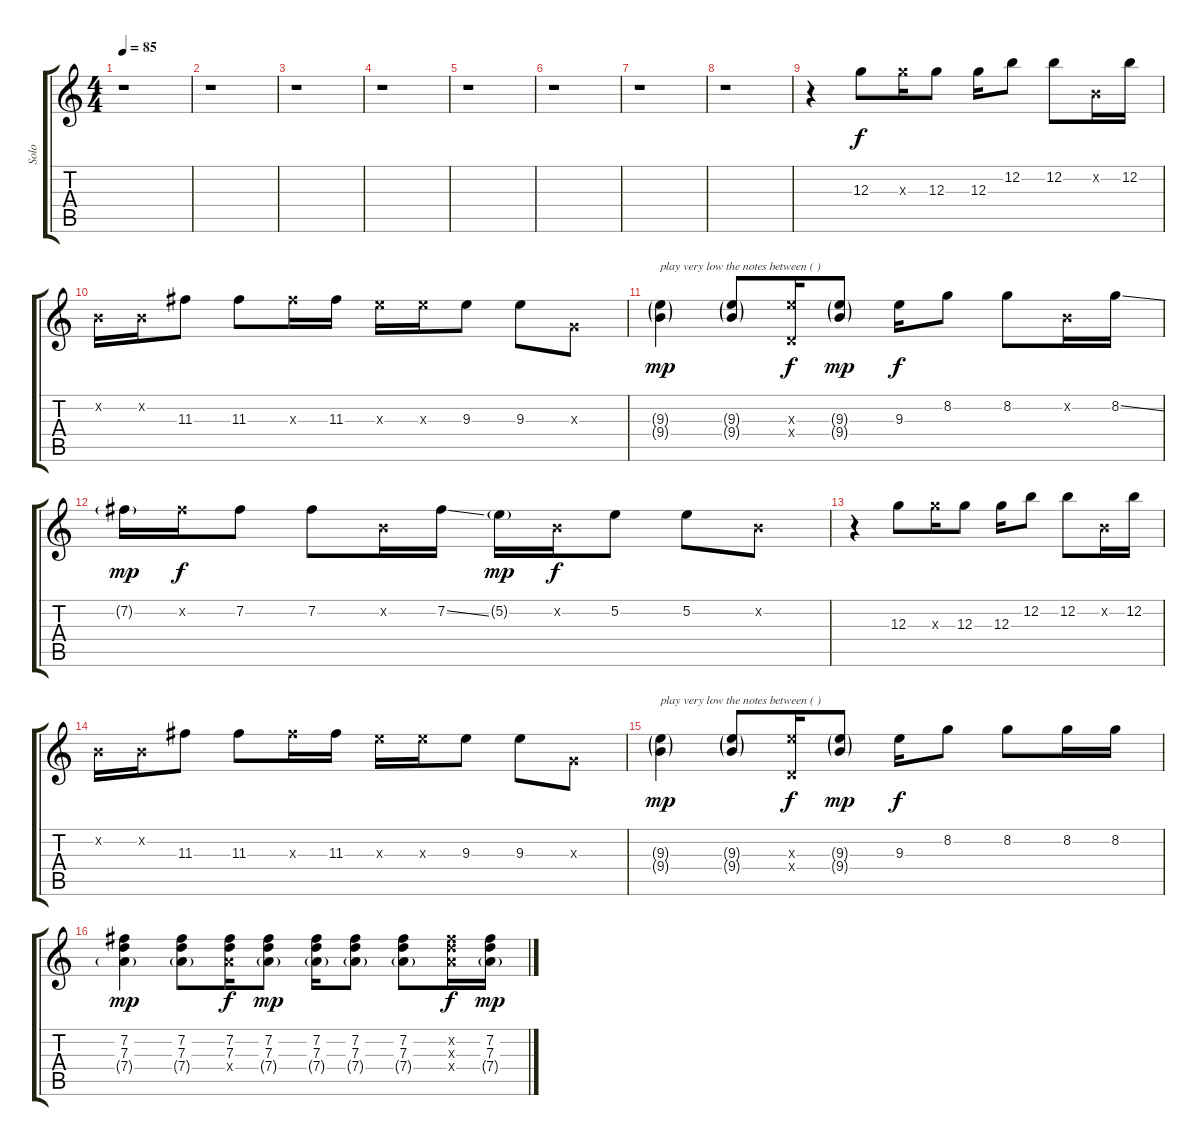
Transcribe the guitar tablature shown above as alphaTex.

\track ("Solo" "Solo") {instrument distortionguitar}
\staff {score tabs}
\tuning (E4 B3 G3 D3 A2 E2) {hide}
\ts (4 4)
\tempo 85
\clef g2
\ks c
r.1{dy f} |
r.1 |
r.1 |
r.1 |
r.1 |
r.1 |
r.1 |
r.1 |
r.4{volume 4} 12.3.8 12.3{x}.16 12.3.8 12.3.16 12.2.8 12.2.8 0.2{x}.16 12.2.16 |
0.2{x}.16 0.2{x}.16 11.3.8 11.3.8 11.3{x}.16 11.3.16 9.3{x}.16 9.3{x}.16 9.3.8 9.3.8 0.3{x}.8 |
(9.3{g} 9.4{g}).4{txt "play very low the notes between ( )" dy mp} (9.3{g} 9.4{g}).8 (9.3{x} 0.4{x}).16{dy f} (9.3{g} 9.4{g}).8{dy mp} 9.3.16{dy f} 8.2.8 8.2.8 0.2{x}.16 8.2{ss}.16 |
7.2{g}.16{dy mp} 7.2{x}.16{dy f} 7.2.8 7.2.8 0.2{x}.16 7.2{ss}.16 5.2{g}.16{dy mp} 0.2{x}.16{dy f} 5.2.8 5.2.8 0.2{x}.8 |
r.4 12.3.8 12.3{x}.16 12.3.8 12.3.16 12.2.8 12.2.8 0.2{x}.16 12.2.16 |
0.2{x}.16 0.2{x}.16 11.3.8 11.3.8 11.3{x}.16 11.3.16 9.3{x}.16 9.3{x}.16 9.3.8 9.3.8 0.3{x}.8 |
(9.3{g} 9.4{g}).4{txt "play very low the notes between ( )" dy mp} (9.3{g} 9.4{g}).8 (9.3{x} 0.4{x}).16{dy f} (9.3{g} 9.4{g}).8{dy mp} 9.3.16{dy f} 8.2.8 8.2.8 8.2.16 8.2.16 |
(7.2 7.3 7.4{g}).4{dy mp} (7.2 7.3 7.4{g}).8 (7.2 7.3 7.4{x}).16{dy f} (7.2 7.3 7.4{g}).8{dy mp} (7.2 7.3 7.4{g}).16 (7.2 7.3 7.4{g}).8 (7.2 7.3 7.4{g}).8 (7.2{x} 7.3{x} 7.4{x}).16{dy f} (7.2 7.3 7.4{g}).16{dy mp}
